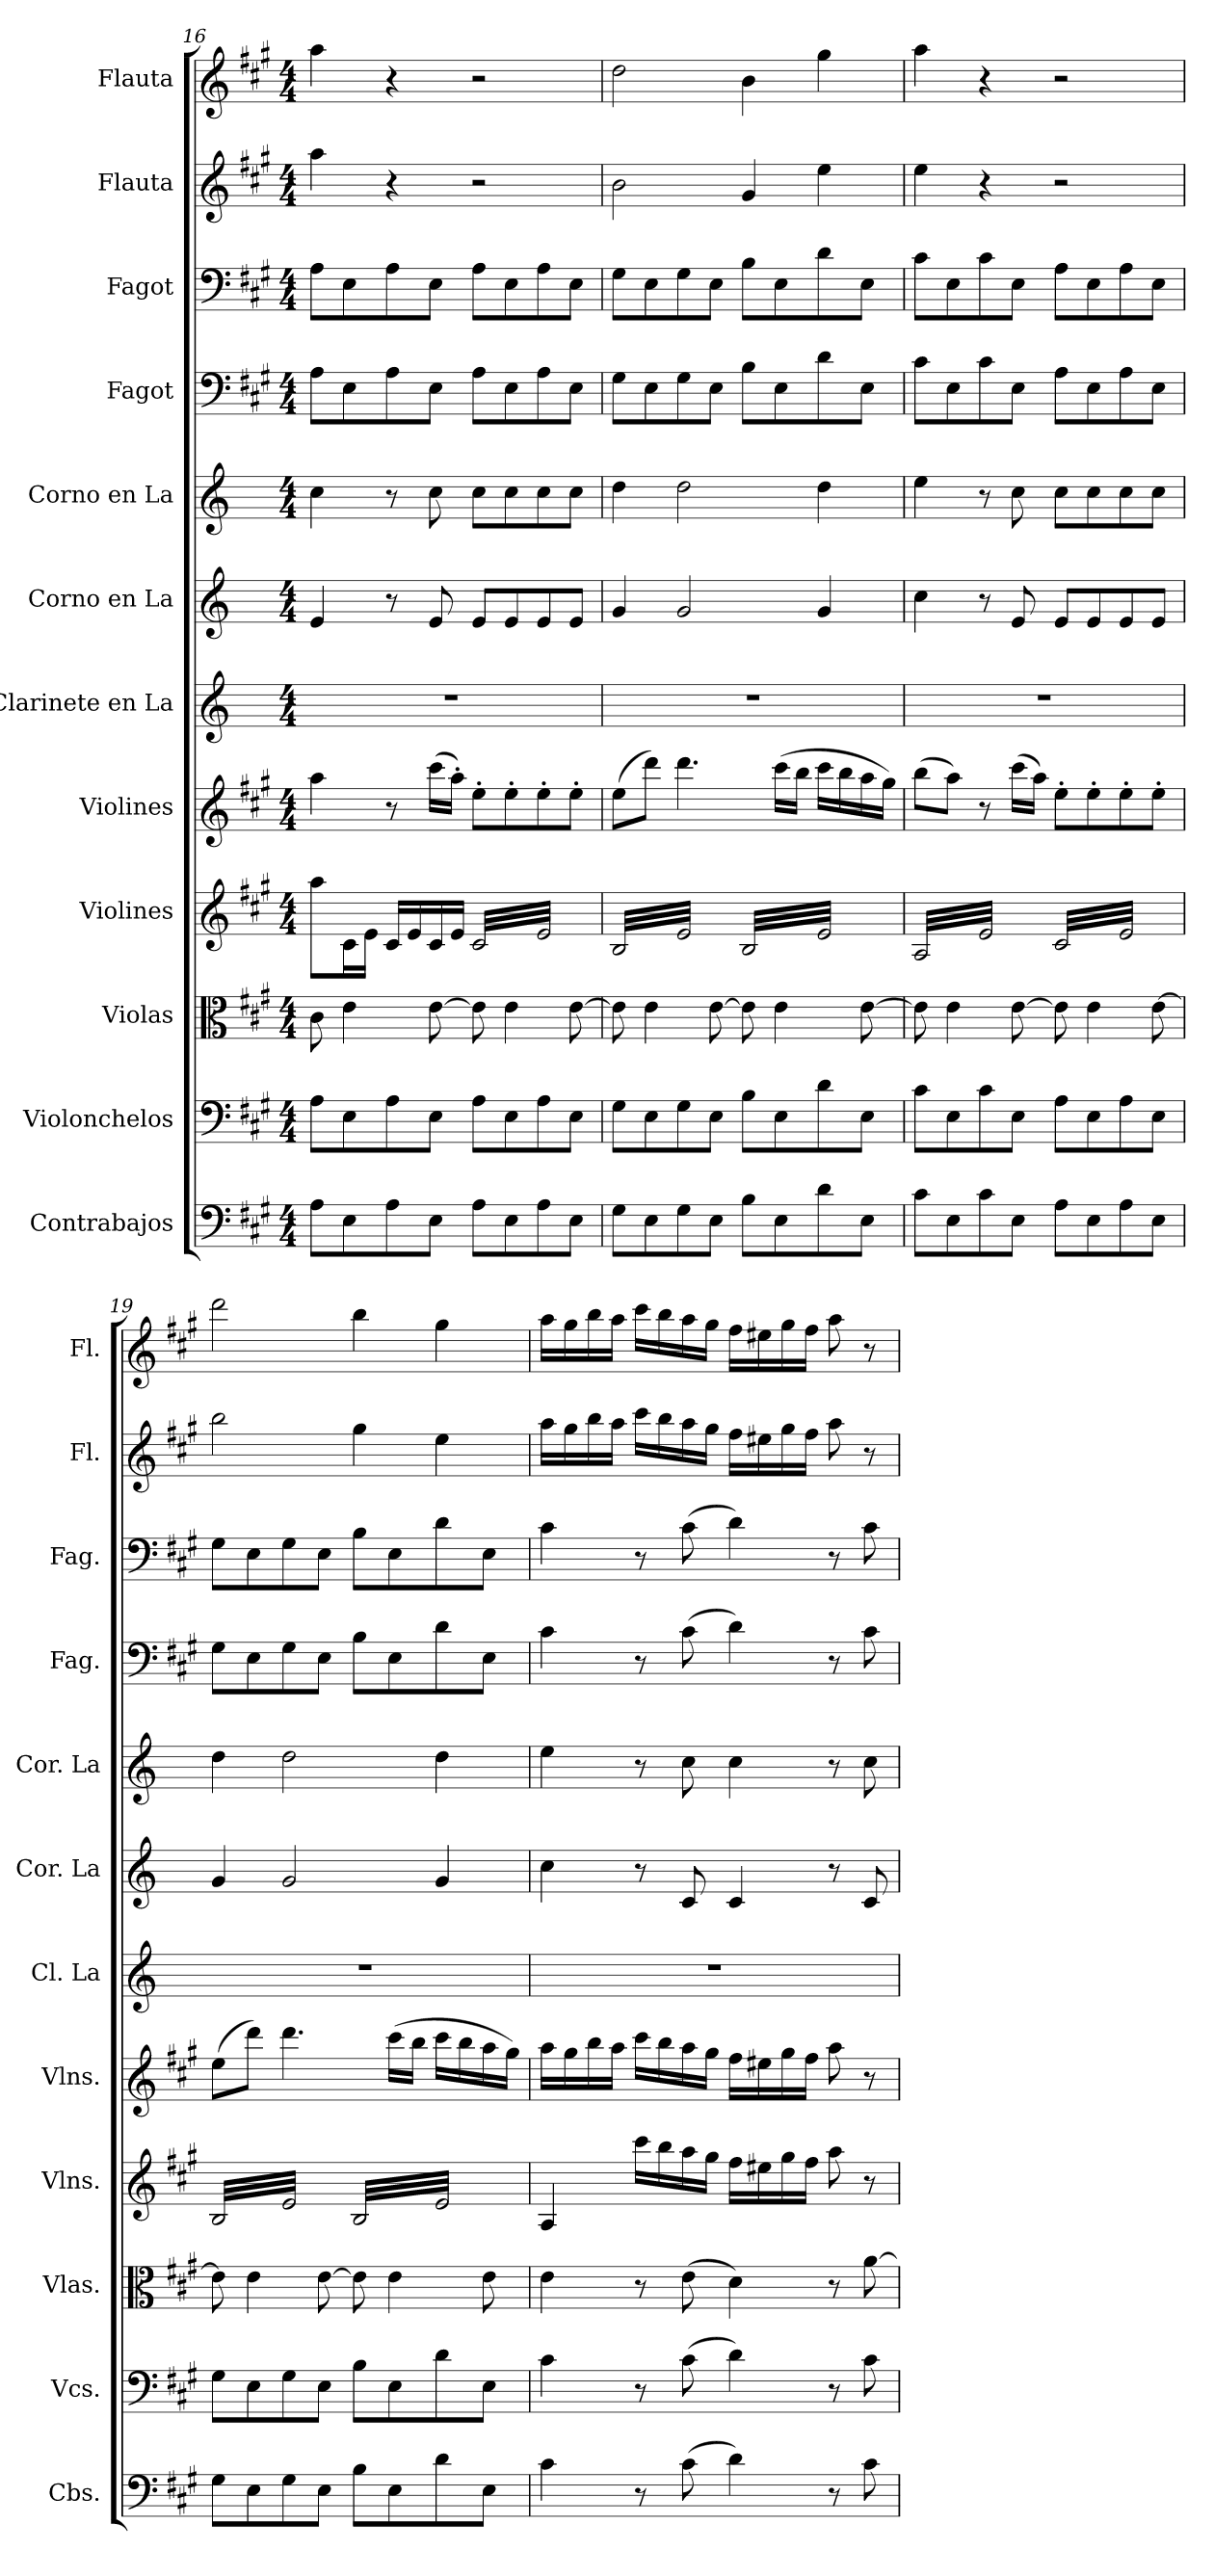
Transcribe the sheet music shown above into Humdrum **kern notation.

**kern	**kern	**kern	**kern	**kern	**kern	**kern	**kern	**kern	**kern	**kern	**kern
*part12	*part11	*part10	*part9	*part8	*part7	*part6	*part5	*part4	*part3	*part2	*part1
*staff12	*staff11	*staff10	*staff9	*staff8	*staff7	*staff6	*staff5	*staff4	*staff3	*staff2	*staff1
*I"Contrabajos	*I"Violonchelos	*I"Violas	*I"Violines	*I"Violines	*I"Clarinete en La	*I"Corno en La	*I"Corno en La	*I"Fagot	*I"Fagot	*I"Flauta	*I"Flauta
*I'Cbs.	*I'Vcs.	*I'Vlas.	*I'Vlns.	*I'Vlns.	*I'Cl. La	*I'Cor. La	*I'Cor. La	*I'Fag.	*I'Fag.	*I'Fl.	*I'Fl.
!!LO:PB:g=z
*clefF4	*clefF4	*clefC3	*clefG2	*clefG2	*clefG2	*clefG2	*clefG2	*clefF4	*clefF4	*clefG2	*clefG2
*ITrd7c12	*	*	*	*	*ITrd2c3	*ITrd2c3	*ITrd2c3	*	*	*	*
*k[f#c#g#]	*k[f#c#g#]	*k[f#c#g#]	*k[f#c#g#]	*k[f#c#g#]	*k[f#c#g#]	*k[f#c#g#]	*k[f#c#g#]	*k[f#c#g#]	*k[f#c#g#]	*k[f#c#g#]	*k[f#c#g#]
*M4/4	*M4/4	*M4/4	*M4/4	*M4/4	*M4/4	*M4/4	*M4/4	*M4/4	*M4/4	*M4/4	*M4/4
=16	=16	=16	=16	=16	=16	=16	=16	=16	=16	=16	=16
8AA\L	8A\L	8c#\	8aa\L	4aa\	1r	4c#/	4a\	8A\L	8A\L	4aa\	4aa\
8EE\	8E\	4e\	16c#\L	.	.	.	.	8E\	8E\	.	.
.	.	.	16e\JJ	.	.	.	.	.	.	.	.
8AA\	8A\	.	16c#/LL	8r	.	8r	8r	8A\	8A\	4r	4r
.	.	.	16e/	.	.	.	.	.	.	.	.
8EE\J	8E\J	[8e\	16c#/	(>16ccc#\LL	.	8c#/	8a\	8E\J	8E\J	.	.
.	.	.	16e/JJ	16aa'\JJ)	.	.	.	.	.	.	.
*	*	*	*tremolo	*	*	*	*	*	*	*	*
8AA\L	8A\L	8e\]	32c#/LLL	8ee'\L	.	8c#/L	8a\L	8A\L	8A\L	2r	2r
.	.	.	32e/	.	.	.	.	.	.	.	.
.	.	.	32c#/	.	.	.	.	.	.	.	.
.	.	.	32e/	.	.	.	.	.	.	.	.
8EE\	8E\	4e\	32c#/	8ee'\	.	8c#/	8a\	8E\	8E\	.	.
.	.	.	32e/	.	.	.	.	.	.	.	.
.	.	.	32c#/	.	.	.	.	.	.	.	.
.	.	.	32e/	.	.	.	.	.	.	.	.
8AA\	8A\	.	32c#/	8ee'\	.	8c#/	8a\	8A\	8A\	.	.
.	.	.	32e/	.	.	.	.	.	.	.	.
.	.	.	32c#/	.	.	.	.	.	.	.	.
.	.	.	32e/	.	.	.	.	.	.	.	.
8EE\J	8E\J	[8e\	32c#/	8ee'\J	.	8c#/J	8a\J	8E\J	8E\J	.	.
.	.	.	32e/	.	.	.	.	.	.	.	.
.	.	.	32c#/	.	.	.	.	.	.	.	.
.	.	.	32e/JJJ	.	.	.	.	.	.	.	.
=17	=17	=17	=17	=17	=17	=17	=17	=17	=17	=17	=17
8GG#\L	8G#\L	8e\]	32B/LLL	(>8ee\L	1r	4e/	4b\	8G#\L	8G#\L	2b\	2dd\
.	.	.	32e/	.	.	.	.	.	.	.	.
.	.	.	32B/	.	.	.	.	.	.	.	.
.	.	.	32e/	.	.	.	.	.	.	.	.
8EE\	8E\	4e\	32B/	8ddd\J)	.	.	.	8E\	8E\	.	.
.	.	.	32e/	.	.	.	.	.	.	.	.
.	.	.	32B/	.	.	.	.	.	.	.	.
.	.	.	32e/	.	.	.	.	.	.	.	.
8GG#\	8G#\	.	32B/	4.ddd\	.	2e/	2b\	8G#\	8G#\	.	.
.	.	.	32e/	.	.	.	.	.	.	.	.
.	.	.	32B/	.	.	.	.	.	.	.	.
.	.	.	32e/	.	.	.	.	.	.	.	.
8EE\J	8E\J	[8e\	32B/	.	.	.	.	8E\J	8E\J	.	.
.	.	.	32e/	.	.	.	.	.	.	.	.
.	.	.	32B/	.	.	.	.	.	.	.	.
.	.	.	32e/JJJ	.	.	.	.	.	.	.	.
8BB\L	8B\L	8e\]	32B/LLL	.	.	.	.	8B\L	8B\L	4g#/	4b\
.	.	.	32e/	.	.	.	.	.	.	.	.
.	.	.	32B/	.	.	.	.	.	.	.	.
.	.	.	32e/	.	.	.	.	.	.	.	.
8EE\	8E\	4e\	32B/	(>16ccc#\LL	.	.	.	8E\	8E\	.	.
.	.	.	32e/	.	.	.	.	.	.	.	.
.	.	.	32B/	16bb\JJ	.	.	.	.	.	.	.
.	.	.	32e/	.	.	.	.	.	.	.	.
8D\	8d\	.	32B/	16ccc#\LL	.	4e/	4b\	8d\	8d\	4ee\	4gg#\
.	.	.	32e/	.	.	.	.	.	.	.	.
.	.	.	32B/	16bb\	.	.	.	.	.	.	.
.	.	.	32e/	.	.	.	.	.	.	.	.
8EE\J	8E\J	[8e\	32B/	16aa\	.	.	.	8E\J	8E\J	.	.
.	.	.	32e/	.	.	.	.	.	.	.	.
.	.	.	32B/	16gg#\JJ)	.	.	.	.	.	.	.
.	.	.	32e/JJJ	.	.	.	.	.	.	.	.
=18	=18	=18	=18	=18	=18	=18	=18	=18	=18	=18	=18
8C#\L	8c#\L	8e\]	32A/LLL	(>8bb\L	1r	4a\	4cc#\	8c#\L	8c#\L	4ee\	4aa\
.	.	.	32e/	.	.	.	.	.	.	.	.
.	.	.	32A/	.	.	.	.	.	.	.	.
.	.	.	32e/	.	.	.	.	.	.	.	.
8EE\	8E\	4e\	32A/	8aa\J)	.	.	.	8E\	8E\	.	.
.	.	.	32e/	.	.	.	.	.	.	.	.
.	.	.	32A/	.	.	.	.	.	.	.	.
.	.	.	32e/	.	.	.	.	.	.	.	.
8C#\	8c#\	.	32A/	8r	.	8r	8r	8c#\	8c#\	4r	4r
.	.	.	32e/	.	.	.	.	.	.	.	.
.	.	.	32A/	.	.	.	.	.	.	.	.
.	.	.	32e/	.	.	.	.	.	.	.	.
8EE\J	8E\J	[8e\	32A/	(>16ccc#\LL	.	8c#/	8a\	8E\J	8E\J	.	.
.	.	.	32e/	.	.	.	.	.	.	.	.
.	.	.	32A/	16aa\JJ)	.	.	.	.	.	.	.
.	.	.	32e/JJJ	.	.	.	.	.	.	.	.
8AA\L	8A\L	8e\]	32c#/LLL	8ee'\L	.	8c#/L	8a\L	8A\L	8A\L	2r	2r
.	.	.	32e/	.	.	.	.	.	.	.	.
.	.	.	32c#/	.	.	.	.	.	.	.	.
.	.	.	32e/	.	.	.	.	.	.	.	.
8EE\	8E\	4e\	32c#/	8ee'\	.	8c#/	8a\	8E\	8E\	.	.
.	.	.	32e/	.	.	.	.	.	.	.	.
.	.	.	32c#/	.	.	.	.	.	.	.	.
.	.	.	32e/	.	.	.	.	.	.	.	.
8AA\	8A\	.	32c#/	8ee'\	.	8c#/	8a\	8A\	8A\	.	.
.	.	.	32e/	.	.	.	.	.	.	.	.
.	.	.	32c#/	.	.	.	.	.	.	.	.
.	.	.	32e/	.	.	.	.	.	.	.	.
8EE\J	8E\J	[8e\	32c#/	8ee'\J	.	8c#/J	8a\J	8E\J	8E\J	.	.
.	.	.	32e/	.	.	.	.	.	.	.	.
.	.	.	32c#/	.	.	.	.	.	.	.	.
.	.	.	32e/JJJ	.	.	.	.	.	.	.	.
=19	=19	=19	=19	=19	=19	=19	=19	=19	=19	=19	=19
8GG#\L	8G#\L	8e\]	32B/LLL	(>8ee\L	1r	4e/	4b\	8G#\L	8G#\L	2bb\	2ddd\
.	.	.	32e/	.	.	.	.	.	.	.	.
.	.	.	32B/	.	.	.	.	.	.	.	.
.	.	.	32e/	.	.	.	.	.	.	.	.
8EE\	8E\	4e\	32B/	8ddd\J)	.	.	.	8E\	8E\	.	.
.	.	.	32e/	.	.	.	.	.	.	.	.
.	.	.	32B/	.	.	.	.	.	.	.	.
.	.	.	32e/	.	.	.	.	.	.	.	.
8GG#\	8G#\	.	32B/	4.ddd\	.	2e/	2b\	8G#\	8G#\	.	.
.	.	.	32e/	.	.	.	.	.	.	.	.
.	.	.	32B/	.	.	.	.	.	.	.	.
.	.	.	32e/	.	.	.	.	.	.	.	.
8EE\J	8E\J	[8e\	32B/	.	.	.	.	8E\J	8E\J	.	.
.	.	.	32e/	.	.	.	.	.	.	.	.
.	.	.	32B/	.	.	.	.	.	.	.	.
.	.	.	32e/JJJ	.	.	.	.	.	.	.	.
8BB\L	8B\L	8e\]	32B/LLL	.	.	.	.	8B\L	8B\L	4gg#\	4bb\
.	.	.	32e/	.	.	.	.	.	.	.	.
.	.	.	32B/	.	.	.	.	.	.	.	.
.	.	.	32e/	.	.	.	.	.	.	.	.
8EE\	8E\	4e\	32B/	(>16ccc#\LL	.	.	.	8E\	8E\	.	.
.	.	.	32e/	.	.	.	.	.	.	.	.
.	.	.	32B/	16bb\JJ	.	.	.	.	.	.	.
.	.	.	32e/	.	.	.	.	.	.	.	.
8D\	8d\	.	32B/	16ccc#\LL	.	4e/	4b\	8d\	8d\	4ee\	4gg#\
.	.	.	32e/	.	.	.	.	.	.	.	.
.	.	.	32B/	16bb\	.	.	.	.	.	.	.
.	.	.	32e/	.	.	.	.	.	.	.	.
8EE\J	8E\J	8e\	32B/	16aa\	.	.	.	8E\J	8E\J	.	.
.	.	.	32e/	.	.	.	.	.	.	.	.
.	.	.	32B/	16gg#\JJ)	.	.	.	.	.	.	.
.	.	.	32e/JJJ	.	.	.	.	.	.	.	.
*	*	*	*Xtremolo	*	*	*	*	*	*	*	*
=20	=20	=20	=20	=20	=20	=20	=20	=20	=20	=20	=20
4C#\	4c#\	4e\	4A/	16aa\LL	1r	4a\	4cc#\	4c#\	4c#\	16aa\LL	16aa\LL
.	.	.	.	.	.	.	.	.	.	.	.
.	.	.	.	16gg#\	.	.	.	.	.	16gg#\	16gg#\
.	.	.	.	.	.	.	.	.	.	.	.
.	.	.	.	16bb\	.	.	.	.	.	16bb\	16bb\
.	.	.	.	.	.	.	.	.	.	.	.
.	.	.	.	16aa\JJ	.	.	.	.	.	16aa\JJ	16aa\JJ
.	.	.	.	.	.	.	.	.	.	.	.
8r	8r	8r	16ccc#\LL	16ccc#\LL	.	8r	8r	8r	8r	16ccc#\LL	16ccc#\LL
.	.	.	16bb\	16bb\	.	.	.	.	.	16bb\	16bb\
(>8C#\	(>8c#\	(>8e\	16aa\	16aa\	.	8A/	8a\	(>8c#\	(>8c#\	16aa\	16aa\
.	.	.	16gg#\JJ	16gg#\JJ	.	.	.	.	.	16gg#\JJ	16gg#\JJ
4D\)	4d\)	4d\)	16ff#\LL	16ff#\LL	.	4A/	4a\	4d\)	4d\)	16ff#\LL	16ff#\LL
.	.	.	16ee#X\	16ee#X\	.	.	.	.	.	16ee#X\	16ee#X\
.	.	.	16gg#\	16gg#\	.	.	.	.	.	16gg#\	16gg#\
.	.	.	16ff#\JJ	16ff#\JJ	.	.	.	.	.	16ff#\JJ	16ff#\JJ
8r	8r	8r	8aa\	8aa\	.	8r	8r	8r	8r	8aa\	8aa\
8C#\	8c#\	[8a\	8r	8r	.	8A/	8a\	8c#\	8c#\	8r	8r
=	=	=	=	=	=	=	=	=	=	=	=
*-	*-	*-	*-	*-	*-	*-	*-	*-	*-	*-	*-
